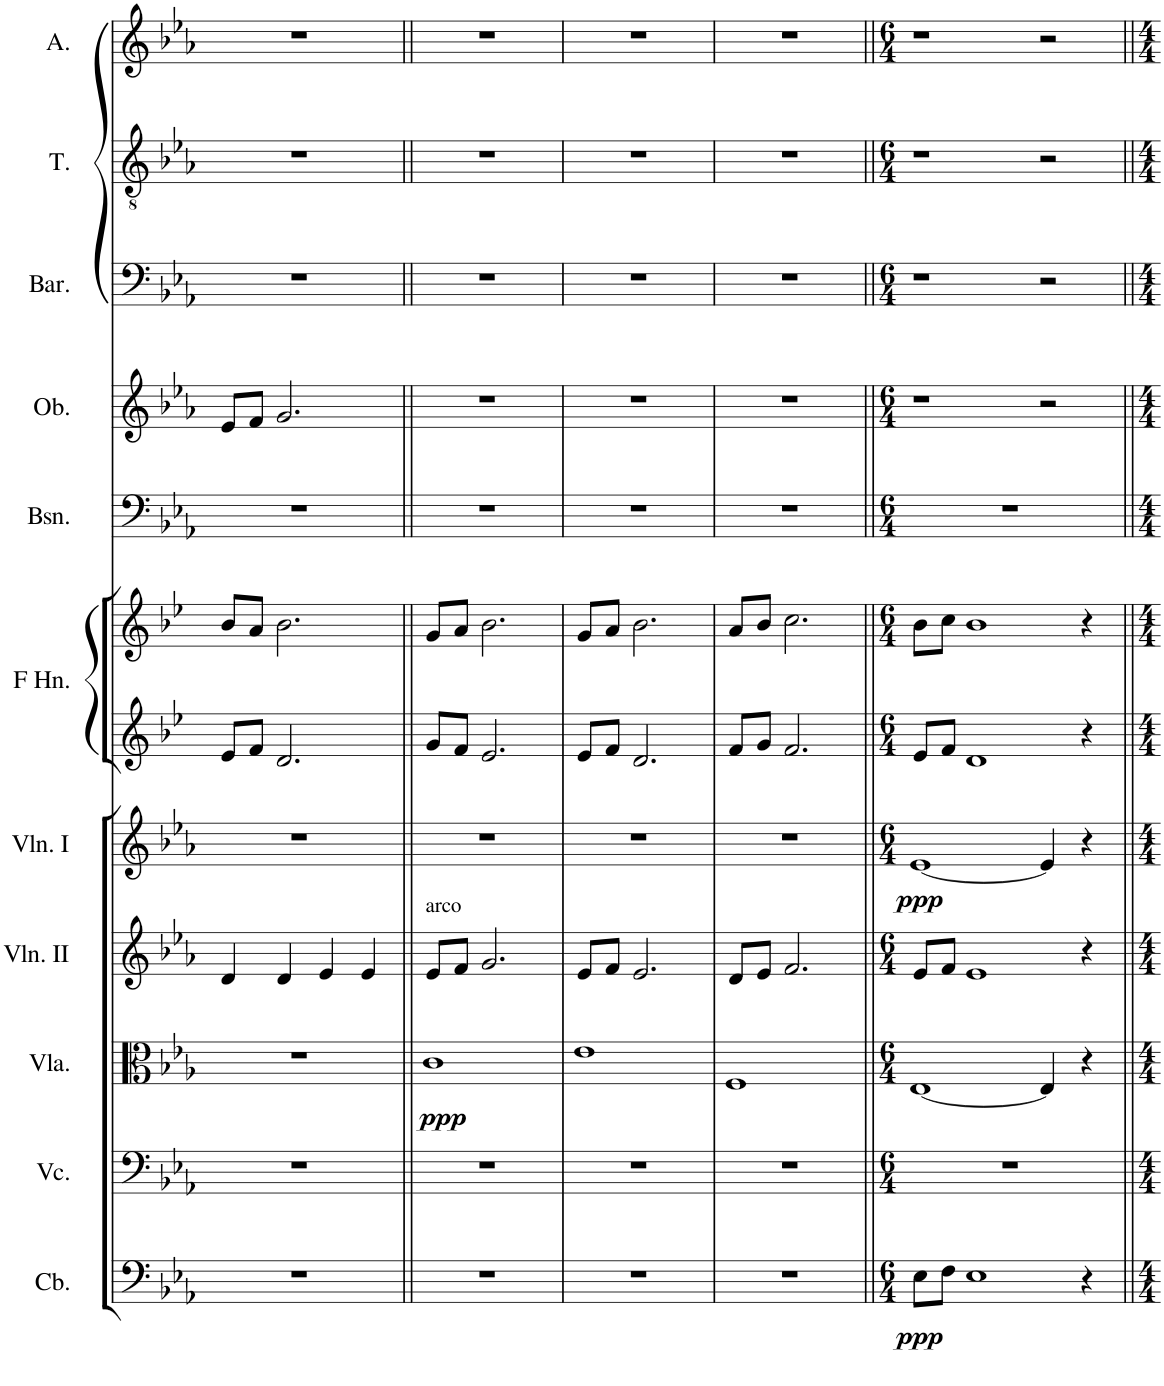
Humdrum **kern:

**kern	**dynam	**kern	**kern	**dynam	**kern	**kern	**dynam	**kern	**kern	**kern	**kern	**kern	**kern	**kern
*part11	*part11	*part10	*part9	*part9	*part8	*part7	*part7	*part6	*part6	*part5	*part4	*part3	*part2	*part1
*staff12	*staff12	*staff11	*staff10	*staff10	*staff9	*staff8	*staff8	*staff7	*staff6	*staff5	*staff4	*staff3	*staff2	*staff1
*I"Contrabasses	*	*I"Violoncellos	*I"Violas	*	*I"Violins II	*I"Violins I	*	*I"Horns in F	*	*I"Bassoons	*I"Oboes	*I"Baritone	*I"Tenor	*I"Alto
*I'Cb.	*	*I'Vc.	*I'Vla.	*	*I'Vln. II	*I'Vln. I	*	*	*	*I'Bsn.	*I'Ob.	*I'Bar.	*I'T.	*I'A.
!!LO:PB:g=z
*clefF4	*	*clefF4	*clefC3	*	*clefG2	*clefG2	*	*clefG2	*clefG2	*clefF4	*clefG2	*clefF4	*clefGv2	*clefG2
*Trd7c12	*	*	*	*	*	*	*	*Trd4c7	*Trd4c7	*	*	*	*	*
*k[b-e-a-]	*	*k[b-e-a-]	*k[b-e-a-]	*	*k[b-e-a-]	*k[b-e-a-]	*	*k[b-e-]	*k[b-e-]	*k[b-e-a-]	*k[b-e-a-]	*k[b-e-a-]	*k[b-e-a-]	*k[b-e-a-]
*M4/4	*	*M4/4	*M4/4	*	*M4/4	*M4/4	*	*M4/4	*M4/4	*M4/4	*M4/4	*M4/4	*M4/4	*M4/4
=8	=8	=8	=8	=8	=8	=8	=8	=8	=8	=8	=8	=8	=8	=8
1r	.	1r	1r	.	4d/	1r	.	8e-/L	8b-/L	1r	8e-/L	1r	1r	1r
.	.	.	.	.	.	.	.	8f/J	8a/J	.	8f/J	.	.	.
.	.	.	.	.	4d/	.	.	2.d/	2.b-\	.	2.g/	.	.	.
.	.	.	.	.	4e-/	.	.	.	.	.	.	.	.	.
.	.	.	.	.	4e-/	.	.	.	.	.	.	.	.	.
=9||	=9||	=9||	=9||	=9||	=9||	=9||	=9||	=9||	=9||	=9||	=9||	=9||	=9||	=9||
!	!	!	!	!	!LO:TX:a:t=arco	!	!	!	!	!	!	!	!	!
!	!	!	!	!LO:DY:b	!	!	!	!	!	!	!	!	!	!
1r	.	1r	1c	ppp	8e-/L	1r	.	8g/L	8g/L	1r	1r	1r	1r	1r
.	.	.	.	.	8f/J	.	.	8f/J	8a/J	.	.	.	.	.
.	.	.	.	.	2.g/	.	.	2.e-/	2.b-\	.	.	.	.	.
=10	=10	=10	=10	=10	=10	=10	=10	=10	=10	=10	=10	=10	=10	=10
1r	.	1r	1e-	.	8e-/L	1r	.	8e-/L	8g/L	1r	1r	1r	1r	1r
.	.	.	.	.	8f/J	.	.	8f/J	8a/J	.	.	.	.	.
.	.	.	.	.	2.e-/	.	.	2.d/	2.b-\	.	.	.	.	.
=11	=11	=11	=11	=11	=11	=11	=11	=11	=11	=11	=11	=11	=11	=11
1r	.	1r	1F	.	8d/L	1r	.	8f/L	8a/L	1r	1r	1r	1r	1r
.	.	.	.	.	8e-/J	.	.	8g/J	8b-/J	.	.	.	.	.
.	.	.	.	.	2.f/	.	.	2.f/	2.cc\	.	.	.	.	.
=12||	=12||	=12||	=12||	=12||	=12||	=12||	=12||	=12||	=12||	=12||	=12||	=12||	=12||	=12||
*M6/4	*	*M6/4	*M6/4	*	*M6/4	*M6/4	*	*M6/4	*M6/4	*M6/4	*M6/4	*M6/4	*M6/4	*M6/4
!	!LO:DY:b	!	!	!	!	!	!LO:DY:b	!	!	!	!	!	!	!
8E-\L	ppp	1.r	[1E-	.	8e-/L	[1e-	ppp	8e-/L	8b-\L	1.r	1r	1r	1r	1r
8F\J	.	.	.	.	8f/J	.	.	8f/J	8cc\J	.	.	.	.	.
1E-	.	.	.	.	1e-	.	.	1d	1b-	.	.	.	.	.
.	.	.	4E-/]	.	.	4e-/]	.	.	.	.	2r	2r	2r	2r
4r	.	.	4r	.	4r	4r	.	4r	4r	.	.	.	.	.
=||	=||	=||	=||	=||	=||	=||	=||	=||	=||	=||	=||	=||	=||	=||
*-	*-	*-	*-	*-	*-	*-	*-	*-	*-	*-	*-	*-	*-	*-
